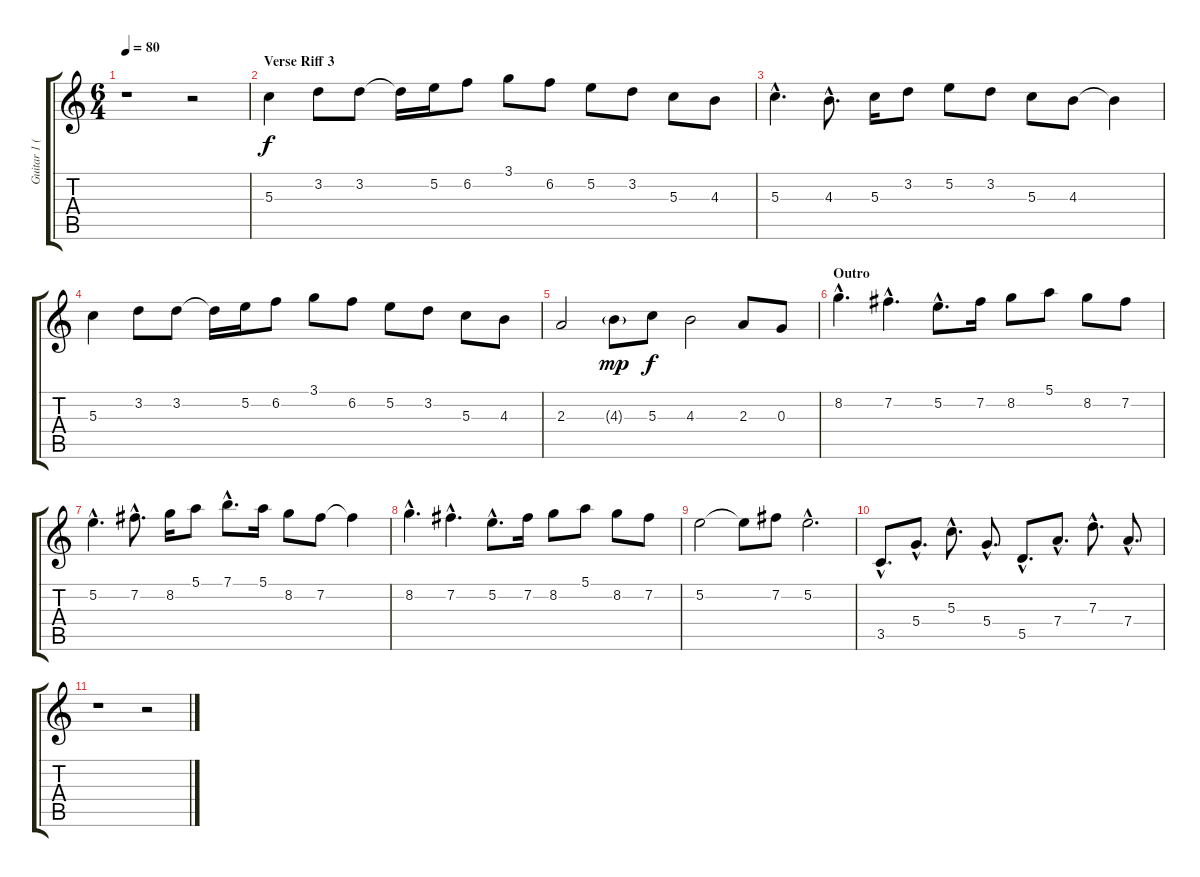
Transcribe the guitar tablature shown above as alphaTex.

\track ("Guitar 1 (clean)" "Guitar 1 (") {instrument acousticguitarsteel}
\staff {score tabs}
\tuning (E4 B3 G3 D3 A2 E2) {hide}
\ts (6 4)
\tempo 80
\clef g2
\ks c
r.1{dy f} r.2 |
\section ("" "Verse Riff 3")
5.3.4 3.2.8 3.2.8 3.2{t}.16 5.2.16 6.2.8 3.1.8 6.2.8 5.2.8 3.2.8 5.3.8 4.3.8 |
5.3{hac}.4{d} 4.3{hac}.8{d} 5.3.16 3.2.8 5.2.8 3.2.8 5.3.8 4.3.8 4.3{t}.4 |
5.3.4 3.2.8 3.2.8 3.2{t}.16 5.2.16 6.2.8 3.1.8 6.2.8 5.2.8 3.2.8 5.3.8 4.3.8 |
2.3.2 4.3{g}.8{dy mp} 5.3.8{dy f} 4.3.2 2.3.8 0.3.8 |
\section ("" "Outro")
8.2{hac}.4{d} 7.2{hac}.4{d} 5.2{hac}.8{d} 7.2.16 8.2.8 5.1.8 8.2.8 7.2.8 |
5.2{hac}.4{d} 7.2{hac}.8{d} 8.2.16 5.1.8 7.1{hac}.8{d} 5.1.16 8.2.8 7.2.8 7.2{t}.4 |
8.2{hac}.4{d} 7.2{hac}.4{d} 5.2{hac}.8{d} 7.2.16 8.2.8 5.1.8 8.2.8 7.2.8 |
5.2.2 5.2{t}.8 7.2.8 5.2{hac}.2{d} |
3.5{hac}.8{d volume 11} 5.4{hac}.8{d} 5.3{hac}.8{d} 5.4{hac}.8{d} 5.5{hac}.8{d} 7.4{hac}.8{d} 7.3{hac}.8{d} 7.4{hac}.8{d} |
r.1 r.2
